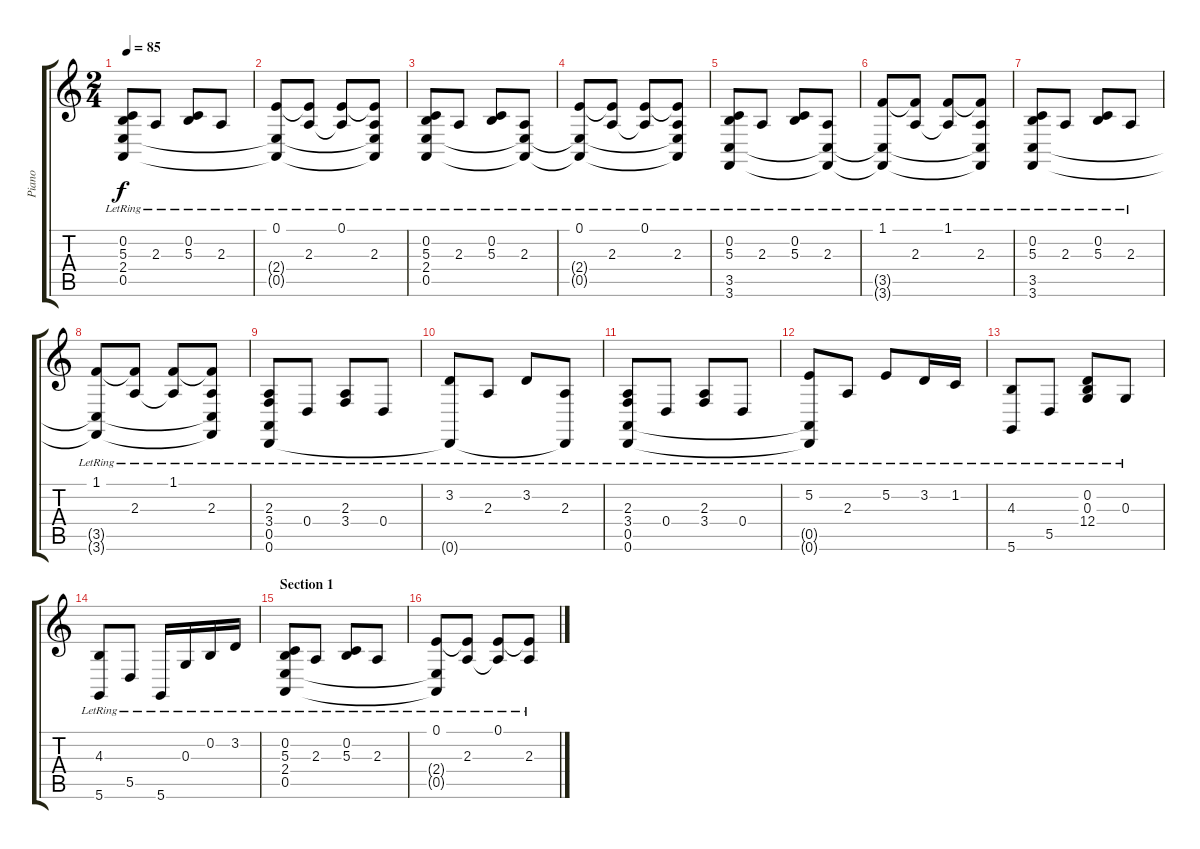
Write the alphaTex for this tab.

\track ("Piano" "Piano") {instrument acousticgrandpiano}
\staff {score tabs}
\tuning (E4 B3 G3 D3 A2 D2) {hide}
\ts (2 4)
\tempo 85
\clef g2
\ks c
(0.2{lr} 5.3{lr} 2.4{lr} 0.5{lr}).8{dy f instrument acousticgrandpiano} 2.3{lr}.8 (0.2{lr} 5.3{lr}).8 2.3{lr}.8 |
(0.1{lr} 2.4{t} 0.5{t}).8 (0.1{t} 2.3{lr}).8 (0.1{lr} 2.3{t}).8 (0.1{t} 2.3{lr} 2.4{t} 0.5{t}).8 |
(0.2{lr} 5.3{lr} 2.4{lr} 0.5{lr}).8 2.3{lr}.8 (0.2{lr} 5.3{lr}).8 (2.3{lr} 2.4{t} 0.5{t}).8 |
(0.1{lr} 2.4{t} 0.5{t}).8 (0.1{t} 2.3{lr}).8 (0.1{lr} 2.3{t}).8 (0.1{t} 2.3{lr} 2.4{t} 0.5{t}).8 |
(0.2{lr} 5.3{lr} 3.5{lr} 3.6{lr}).8 2.3{lr}.8 (0.2{lr} 5.3{lr}).8 (2.3{lr} 3.5{t} 3.6{t}).8 |
(1.1{lr} 3.5{t} 3.6{t}).8 (1.1{t} 2.3{lr}).8 (1.1{lr} 2.3{t}).8 (1.1{t} 2.3{lr} 3.5{t} 3.6{t}).8 |
(0.2{lr} 5.3{lr} 3.5{lr} 3.6{lr}).8 2.3{lr}.8 (0.2{lr} 5.3{lr}).8 2.3{lr}.8 |
(1.1{lr} 3.5{t} 3.6{t}).8 (1.1{t} 2.3{lr}).8 (1.1{lr} 2.3{t}).8 (1.1{t} 2.3{lr} 3.5{t} 3.6{t}).8 |
(2.3{lr} 3.4{lr} 0.5{lr} 0.6{lr}).8 0.4{lr}.8 (2.3{lr} 3.4{lr}).8 0.4{lr}.8 |
(3.2{lr} 0.6{t}).8 2.3{lr}.8 3.2{lr}.8 (2.3{lr} 0.6{t}).8 |
(2.3{lr} 3.4{lr} 0.5{lr} 0.6{lr}).8 0.4{lr}.8 (2.3{lr} 3.4{lr}).8 0.4{lr}.8 |
(5.2{lr} 0.5{t} 0.6{t}).8 2.3{lr}.8 5.2{lr}.8 3.2{lr}.16 1.2{lr}.16 |
(4.3{lr} 5.6{lr}).8 5.5{lr}.8 (0.2{lr} 0.3{lr} 12.4{lr}).8 0.3{lr}.8 |
(4.3{lr} 5.6{lr}).8 5.5{lr}.8 5.6{lr}.16 0.3{lr}.16 0.2{lr}.16 3.2{lr}.16 |
\section ("" "Section 1")
(0.2{lr} 5.3{lr} 2.4{lr} 0.5{lr}).8 2.3{lr}.8 (0.2{lr} 5.3{lr}).8 2.3{lr}.8 |
(0.1{lr} 2.4{t} 0.5{t}).8 (0.1{t} 2.3{lr}).8 (0.1{lr} 2.3{t}).8 (0.1{t} 2.3{lr}).8
